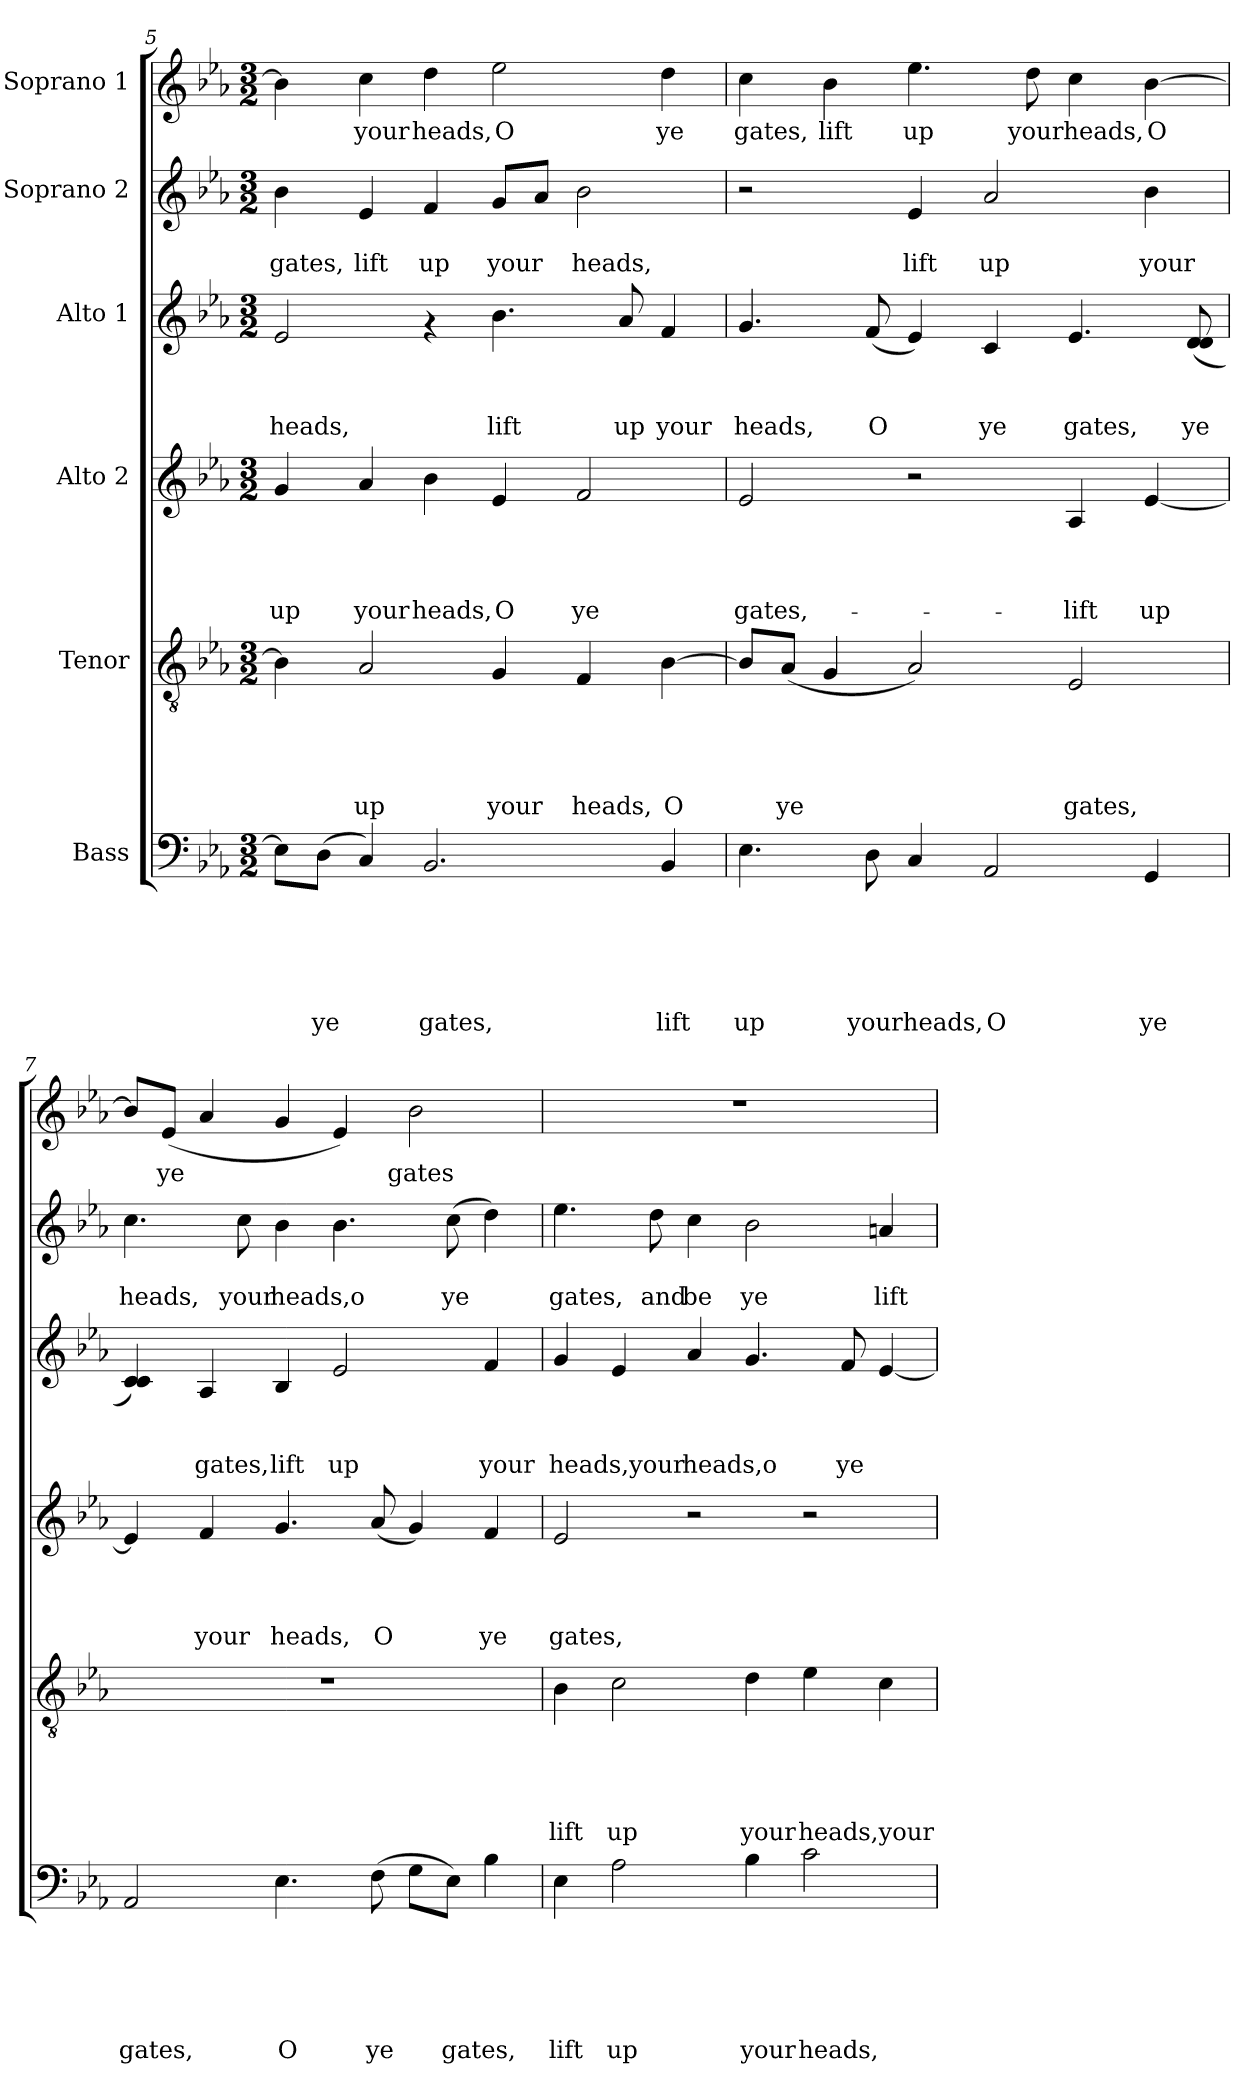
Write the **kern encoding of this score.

**kern	**text	**text	**text	**text	**text	**text	**kern	**text	**text	**text	**text	**text	**kern	**text	**text	**text	**text	**kern	**text	**text	**text	**kern	**text	**text	**kern	**text
*part6	*part6	*part6	*part6	*part6	*part6	*part6	*part5	*part5	*part5	*part5	*part5	*part5	*part4	*part4	*part4	*part4	*part4	*part3	*part3	*part3	*part3	*part2	*part2	*part2	*part1	*part1
*staff6	*staff6	*staff6	*staff6	*staff6	*staff6	*staff6	*staff5	*staff5	*staff5	*staff5	*staff5	*staff5	*staff4	*staff4	*staff4	*staff4	*staff4	*staff3	*staff3	*staff3	*staff3	*staff2	*staff2	*staff2	*staff1	*staff1
*I"Bass	*	*	*	*	*	*	*I"Tenor	*	*	*	*	*	*I"Alto 2	*	*	*	*	*I"Alto 1	*	*	*	*I"Soprano 2	*	*	*I"Soprano 1	*
*clefF4	*	*	*	*	*	*	*clefGv2	*	*	*	*	*	*clefG2	*	*	*	*	*clefG2	*	*	*	*clefG2	*	*	*clefG2	*
*k[b-e-a-]	*	*	*	*	*	*	*k[b-e-a-]	*	*	*	*	*	*k[b-e-a-]	*	*	*	*	*k[b-e-a-]	*	*	*	*k[b-e-a-]	*	*	*k[b-e-a-]	*
*E-:	*	*	*	*	*	*	*E-:	*	*	*	*	*	*E-:	*	*	*	*	*E-:	*	*	*	*E-:	*	*	*E-:	*
*M3/2	*	*	*	*	*	*	*M3/2	*	*	*	*	*	*M3/2	*	*	*	*	*M3/2	*	*	*	*M3/2	*	*	*M3/2	*
=5	=5	=5	=5	=5	=5	=5	=5	=5	=5	=5	=5	=5	=5	=5	=5	=5	=5	=5	=5	=5	=5	=5	=5	=5	=5	=5
!	!	!	!	!	!	!	!	!	!	!	!	!	!	!	!	!	!LO:LY:b	!	!	!	!LO:LY:b	!	!	!LO:LY:b	!	!
8E-\L]	.	.	.	.	.	.	4B-\]	.	.	.	.	.	4g/	.	.	.	up	2e-/	.	.	heads,	4b-\	.	gates,	4b-\]	.
!	!	!	!	!	!	!LO:LY:b	!	!	!	!	!	!	!	!	!	!	!	!	!	!	!	!	!	!	!	!
(>8D\J	.	.	.	.	.	ye	.	.	.	.	.	.	.	.	.	.	.	.	.	.	.	.	.	.	.	.
!	!	!	!	!	!	!	!	!	!	!	!	!LO:LY:b	!	!	!	!	!LO:LY:b	!	!	!	!	!	!	!LO:LY:b	!	!LO:LY:b
4C/)	.	.	.	.	.	.	2A-/	.	.	.	.	up	4a-/	.	.	.	your	.	.	.	.	4e-/	.	lift	4cc\	your
!	!	!	!	!	!	!LO:LY:b	!	!	!	!	!	!	!	!	!	!	!LO:LY:b	!	!	!	!	!	!	!LO:LY:b	!	!LO:LY:b
2.BB-/	.	.	.	.	.	gates,	.	.	.	.	.	.	4b-\	.	.	.	heads,	4rf	.	.	.	4f/	.	up	4dd\	heads,
!	!	!	!	!	!	!	!	!	!	!	!	!LO:LY:b	!	!	!	!	!LO:LY:b	!	!	!	!LO:LY:b	!	!	!LO:LY:b	!	!LO:LY:b
.	.	.	.	.	.	.	4G/	.	.	.	.	your	4e-/	.	.	.	O	4.b-\	.	.	lift	8g/L	.	your	2ee-\	O
.	.	.	.	.	.	.	.	.	.	.	.	.	.	.	.	.	.	.	.	.	.	8a-/J	.	.	.	.
!	!	!	!	!	!	!	!	!	!	!	!	!LO:LY:b	!	!	!	!	!LO:LY:b	!	!	!	!	!	!	!LO:LY:b	!	!
.	.	.	.	.	.	.	4F/	.	.	.	.	heads,	2f/	.	.	.	ye	.	.	.	.	2b-\	.	heads,	.	.
!	!	!	!	!	!	!	!	!	!	!	!	!	!	!	!	!	!	!	!	!	!LO:LY:b	!	!	!	!	!
.	.	.	.	.	.	.	.	.	.	.	.	.	.	.	.	.	.	8a-/	.	.	up	.	.	.	.	.
!	!	!	!	!	!	!LO:LY:b	!	!	!	!	!	!LO:LY:b	!	!	!	!	!	!	!	!	!LO:LY:b	!	!	!	!	!LO:LY:b
4BB-/	.	.	.	.	.	lift	[>4B-\	.	.	.	.	O	.	.	.	.	.	4f/	.	.	your	.	.	.	4dd\	ye
=6	=6	=6	=6	=6	=6	=6	=6	=6	=6	=6	=6	=6	=6	=6	=6	=6	=6	=6	=6	=6	=6	=6	=6	=6	=6	=6
!	!	!	!	!	!	!LO:LY:b	!	!	!	!	!	!	!	!	!	!	!LO:LY:b	!	!	!	!LO:LY:b	!	!	!	!	!LO:LY:b
4.E-\	.	.	.	.	.	up	8B-/L]	.	.	.	.	.	2e-/	.	.	.	gates,-	4.g/	.	.	heads,	2r	.	.	4cc\	gates,
!	!	!	!	!	!	!	!	!	!	!	!	!LO:LY:b	!	!	!	!	!	!	!	!	!	!	!	!	!	!
.	.	.	.	.	.	.	(<8A-/J	.	.	.	.	ye	.	.	.	.	.	.	.	.	.	.	.	.	.	.
!	!	!	!	!	!	!	!	!	!	!	!	!	!	!	!	!	!	!	!	!	!	!	!	!	!	!LO:LY:b
.	.	.	.	.	.	.	4G/	.	.	.	.	.	.	.	.	.	.	.	.	.	.	.	.	.	4b-\	lift
!	!	!	!	!	!	!LO:LY:b	!	!	!	!	!	!	!	!	!	!	!	!	!	!	!LO:LY:b	!	!	!	!	!
8D\	.	.	.	.	.	your	.	.	.	.	.	.	.	.	.	.	.	(<8f/	.	.	O	.	.	.	.	.
!	!	!	!	!	!	!LO:LY:b	!	!	!	!	!	!	!	!	!	!	!	!	!	!	!	!	!	!LO:LY:b	!	!LO:LY:b
4C/	.	.	.	.	.	heads,	2A-/)	.	.	.	.	.	2r	.	.	.	.	4e-/)	.	.	.	4e-/	.	lift	4.ee-\	up
!	!	!	!	!	!	!LO:LY:b	!	!	!	!	!	!	!	!	!	!	!	!	!	!	!LO:LY:b	!	!	!LO:LY:b	!	!
2AA-/	.	.	.	.	.	O	.	.	.	.	.	.	.	.	.	.	.	4c/	.	.	ye	2a-/	.	up	.	.
!	!	!	!	!	!	!	!	!	!	!	!	!	!	!	!	!	!	!	!	!	!	!	!	!	!	!LO:LY:b
.	.	.	.	.	.	.	.	.	.	.	.	.	.	.	.	.	.	.	.	.	.	.	.	.	8dd\	your
!	!	!	!	!	!	!	!	!	!	!	!	!LO:LY:b	!	!	!	!	!LO:LY:b	!	!	!	!LO:LY:b	!	!	!	!	!LO:LY:b
.	.	.	.	.	.	.	2E-/	.	.	.	.	gates,	4A-/	.	.	.	-lift	4.e-/	.	.	gates,	.	.	.	4cc\	heads,
!	!	!	!	!	!	!LO:LY:b	!	!	!	!	!	!	!	!	!	!	!LO:LY:b	!	!	!	!	!	!	!LO:LY:b	!	!LO:LY:b
4GG/	.	.	.	.	.	ye	.	.	.	.	.	.	[>4e-/	.	.	.	up	.	.	.	.	4b-\	.	your	[>4b-\	O
!	!	!	!	!	!	!	!	!	!	!	!	!	!	!	!	!	!	!	!	!	!LO:LY:b	!	!	!	!	!
.	.	.	.	.	.	.	.	.	.	.	.	.	.	.	.	.	.	(<8d/ 8d/	.	.	ye	.	.	.	.	.
!!LO:PB:g=z
=7	=7	=7	=7	=7	=7	=7	=7	=7	=7	=7	=7	=7	=7	=7	=7	=7	=7	=7	=7	=7	=7	=7	=7	=7	=7	=7
!	!	!	!	!	!	!LO:LY:b	!	!	!	!	!	!	!	!	!	!	!	!	!	!	!	!	!	!LO:LY:b	!	!
2AA-/	.	.	.	.	.	gates,	1.r	.	.	.	.	.	4e-/]	.	.	.	.	4c/ 4c/)	.	.	.	4.cc\	.	heads,	8b-/L]	.
!	!	!	!	!	!	!	!	!	!	!	!	!	!	!	!	!	!	!	!	!	!	!	!	!	!	!LO:LY:b
.	.	.	.	.	.	.	.	.	.	.	.	.	.	.	.	.	.	.	.	.	.	.	.	.	(<8e-/J	ye
!	!	!	!	!	!	!	!	!	!	!	!	!	!	!	!	!	!LO:LY:b	!	!	!	!LO:LY:b	!	!	!	!	!
.	.	.	.	.	.	.	.	.	.	.	.	.	4f/	.	.	.	your	4A-/	.	.	gates,	.	.	.	4a-/	.
!	!	!	!	!	!	!	!	!	!	!	!	!	!	!	!	!	!	!	!	!	!	!	!	!LO:LY:b	!	!
.	.	.	.	.	.	.	.	.	.	.	.	.	.	.	.	.	.	.	.	.	.	8cc\	.	your	.	.
!	!	!	!	!	!	!LO:LY:b	!	!	!	!	!	!	!	!	!	!	!LO:LY:b	!	!	!	!LO:LY:b	!	!	!LO:LY:b	!	!
4.E-\	.	.	.	.	.	O	.	.	.	.	.	.	4.g/	.	.	.	heads,	4B-/	.	.	lift	4b-\	.	heads,o	4g/	.
!	!	!	!	!	!	!	!	!	!	!	!	!	!	!	!	!	!	!	!	!	!LO:LY:b	!	!	!	!	!
.	.	.	.	.	.	.	.	.	.	.	.	.	.	.	.	.	.	2e-/	.	.	up	4.b-\	.	.	4e-/)	.
!	!	!	!	!	!	!LO:LY:b	!	!	!	!	!	!	!	!	!	!	!LO:LY:b	!	!	!	!	!	!	!	!	!
(>8F\	.	.	.	.	.	ye	.	.	.	.	.	.	(<8a-/	.	.	.	O	.	.	.	.	.	.	.	.	.
!	!	!	!	!	!	!	!	!	!	!	!	!	!	!	!	!	!	!	!	!	!	!	!	!	!	!LO:LY:b
8G\L	.	.	.	.	.	.	.	.	.	.	.	.	4g/)	.	.	.	.	.	.	.	.	.	.	.	2b-\	gates
!	!	!	!	!	!	!LO:LY:b	!	!	!	!	!	!	!	!	!	!	!	!	!	!	!	!	!	!LO:LY:b	!	!
8E-\J)	.	.	.	.	.	gates,	.	.	.	.	.	.	.	.	.	.	.	.	.	.	.	(>8cc\	.	ye	.	.
!	!	!	!	!	!	!	!	!	!	!	!	!	!	!	!	!	!LO:LY:b	!	!	!	!LO:LY:b	!	!	!	!	!
4B-\	.	.	.	.	.	.	.	.	.	.	.	.	4f/	.	.	.	ye	4f/	.	.	your	4dd\)	.	.	.	.
=8	=8	=8	=8	=8	=8	=8	=8	=8	=8	=8	=8	=8	=8	=8	=8	=8	=8	=8	=8	=8	=8	=8	=8	=8	=8	=8
!	!	!	!	!	!	!LO:LY:b	!	!	!	!	!	!LO:LY:b	!	!	!	!	!LO:LY:b	!	!	!	!LO:LY:b	!	!	!LO:LY:b	!	!
4E-\	.	.	.	.	.	lift	4B-\	.	.	.	.	lift	2e-/	.	.	.	gates,	4g/	.	.	heads,your	4.ee-\	.	gates,	1.r	.
!	!	!	!	!	!	!LO:LY:b	!	!	!	!	!	!LO:LY:b	!	!	!	!	!	!	!	!	!	!	!	!	!	!
2A-\	.	.	.	.	.	up	2c\	.	.	.	.	up	.	.	.	.	.	4e-/	.	.	.	.	.	.	.	.
!	!	!	!	!	!	!	!	!	!	!	!	!	!	!	!	!	!	!	!	!	!	!	!	!LO:LY:b	!	!
.	.	.	.	.	.	.	.	.	.	.	.	.	.	.	.	.	.	.	.	.	.	8dd\	.	and	.	.
!	!	!	!	!	!	!	!	!	!	!	!	!	!	!	!	!	!	!	!	!	!LO:LY:b	!	!	!LO:LY:b	!	!
.	.	.	.	.	.	.	.	.	.	.	.	.	2r	.	.	.	.	4a-/	.	.	heads,o	4cc\	.	be	.	.
!	!	!	!	!	!	!LO:LY:b	!	!	!	!	!	!LO:LY:b	!	!	!	!	!	!	!	!	!	!	!	!LO:LY:b	!	!
4B-\	.	.	.	.	.	your	4d\	.	.	.	.	your	.	.	.	.	.	4.g/	.	.	.	2b-\	.	ye	.	.
!	!	!	!	!	!	!LO:LY:b	!	!	!	!	!	!LO:LY:b	!	!	!	!	!	!	!	!	!	!	!	!	!	!
2c\	.	.	.	.	.	heads,	4e-\	.	.	.	.	heads,your	2r	.	.	.	.	.	.	.	.	.	.	.	.	.
!	!	!	!	!	!	!	!	!	!	!	!	!	!	!	!	!	!	!	!	!	!LO:LY:b	!	!	!	!	!
.	.	.	.	.	.	.	.	.	.	.	.	.	.	.	.	.	.	8f/	.	.	ye	.	.	.	.	.
!	!	!	!	!	!	!	!	!	!	!	!	!	!	!	!	!	!	!	!	!	!	!	!	!LO:LY:b	!	!
.	.	.	.	.	.	.	4c\	.	.	.	.	.	.	.	.	.	.	[<4e-/	.	.	.	4an/	.	lift	.	.
=	=	=	=	=	=	=	=	=	=	=	=	=	=	=	=	=	=	=	=	=	=	=	=	=	=	=
*-	*-	*-	*-	*-	*-	*-	*-	*-	*-	*-	*-	*-	*-	*-	*-	*-	*-	*-	*-	*-	*-	*-	*-	*-	*-	*-
